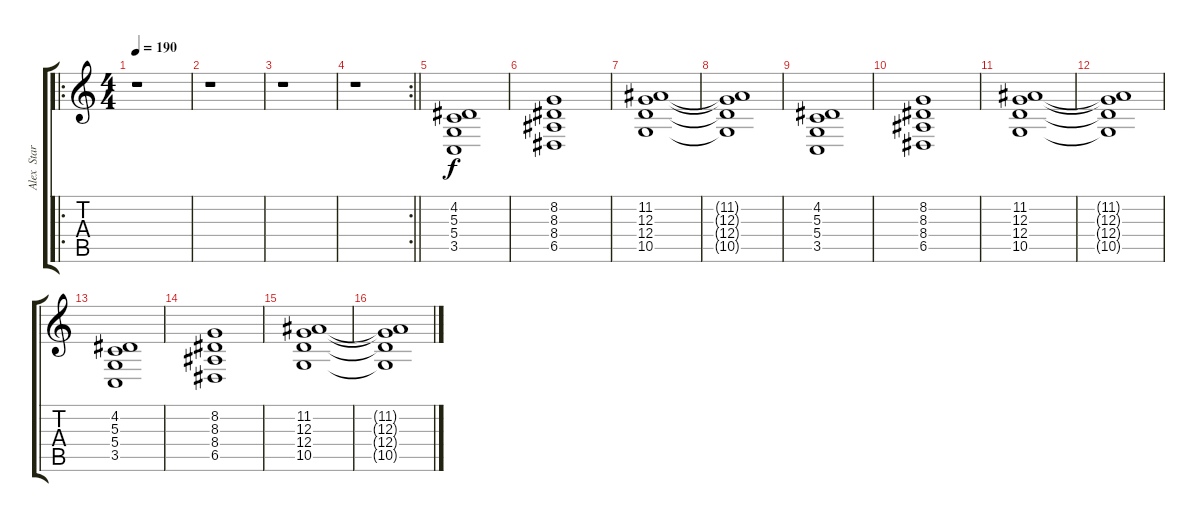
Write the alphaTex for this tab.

\track ("Alex  Staropoli 3" "Alex  Star") {instrument choiraahs}
\staff {score tabs}
\tuning (E4 B3 G3 D3 A2 E2) {hide}
\ro
\ts (4 4)
\tempo 190
\clef g2
\ks c
r.1{dy f instrument choiraahs} |
r.1 |
r.1 |
\rc 2
\barLineRight lightlight
r.1 |
\section ("" "")
(4.2 5.3 5.4 3.5).1 |
(8.2 8.3 8.4 6.5).1 |
(11.2 12.3 12.4 10.5).1 |
(11.2{t} 12.3{t} 12.4{t} 10.5{t}).1 |
(4.2 5.3 5.4 3.5).1 |
(8.2 8.3 8.4 6.5).1 |
(11.2 12.3 12.4 10.5).1 |
(11.2{t} 12.3{t} 12.4{t} 10.5{t}).1 |
(4.2 5.3 5.4 3.5).1 |
(8.2 8.3 8.4 6.5).1 |
(11.2 12.3 12.4 10.5).1 |
(11.2{t} 12.3{t} 12.4{t} 10.5{t}).1
